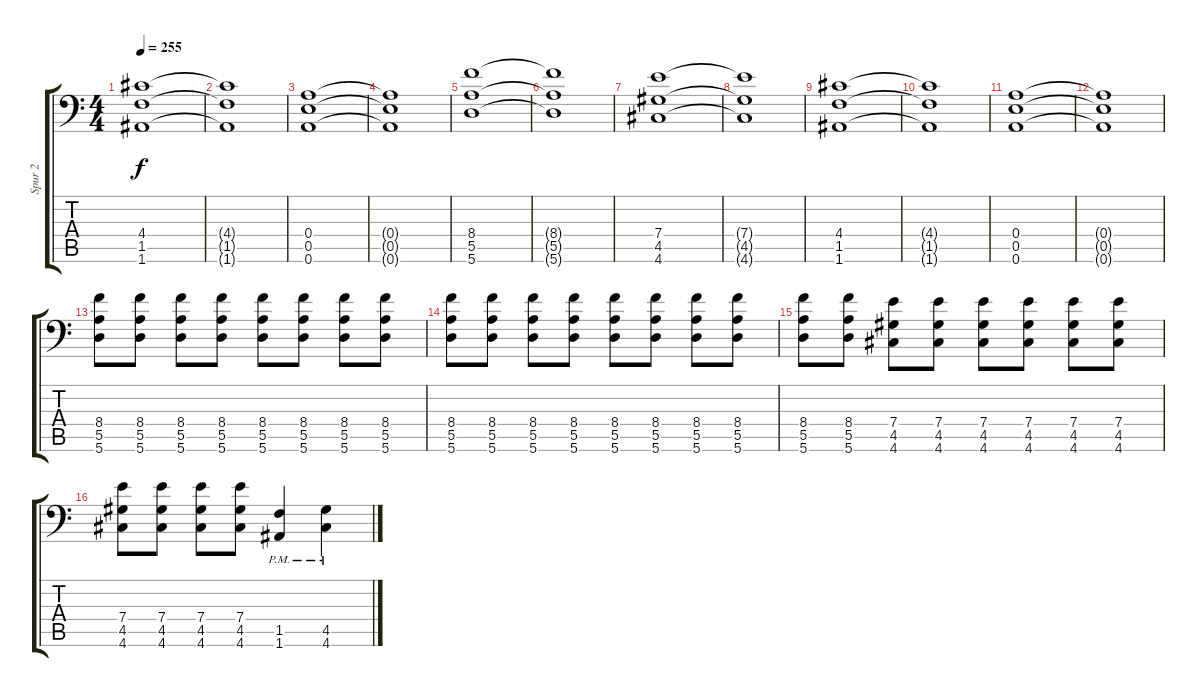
\track ("Spur 2" "Spur 2") {instrument distortionguitar}
\staff {score tabs}
\tuning (B3 Gb3 D3 A2 E2 A1) {hide}
\ts (4 4)
\tempo 255
\clef f4
\ks c
(4.4 1.5 1.6).1{dy f} |
(4.4{t} 1.5{t} 1.6{t}).1 |
(0.4 0.5 0.6).1 |
(0.4{t} 0.5{t} 0.6{t}).1 |
(8.4 5.5 5.6).1 |
(8.4{t} 5.5{t} 5.6{t}).1 |
(7.4 4.5 4.6).1 |
(7.4{t} 4.5{t} 4.6{t}).1 |
(4.4 1.5 1.6).1 |
(4.4{t} 1.5{t} 1.6{t}).1 |
(0.4 0.5 0.6).1 |
(0.4{t} 0.5{t} 0.6{t}).1 |
(8.4 5.5 5.6).8 (8.4 5.5 5.6).8 (8.4 5.5 5.6).8 (8.4 5.5 5.6).8 (8.4 5.5 5.6).8 (8.4 5.5 5.6).8 (8.4 5.5 5.6).8 (8.4 5.5 5.6).8 |
(8.4 5.5 5.6).8 (8.4 5.5 5.6).8 (8.4 5.5 5.6).8 (8.4 5.5 5.6).8 (8.4 5.5 5.6).8 (8.4 5.5 5.6).8 (8.4 5.5 5.6).8 (8.4 5.5 5.6).8 |
(8.4 5.5 5.6).8 (8.4 5.5 5.6).8 (7.4 4.5 4.6).8 (7.4 4.5 4.6).8 (7.4 4.5 4.6).8 (7.4 4.5 4.6).8 (7.4 4.5 4.6).8 (7.4 4.5 4.6).8 |
(7.4 4.5 4.6).8 (7.4 4.5 4.6).8 (7.4 4.5 4.6).8 (7.4 4.5 4.6).8 (1.5{pm} 1.6{pm}).4 (4.5{pm} 4.6{pm}).4
